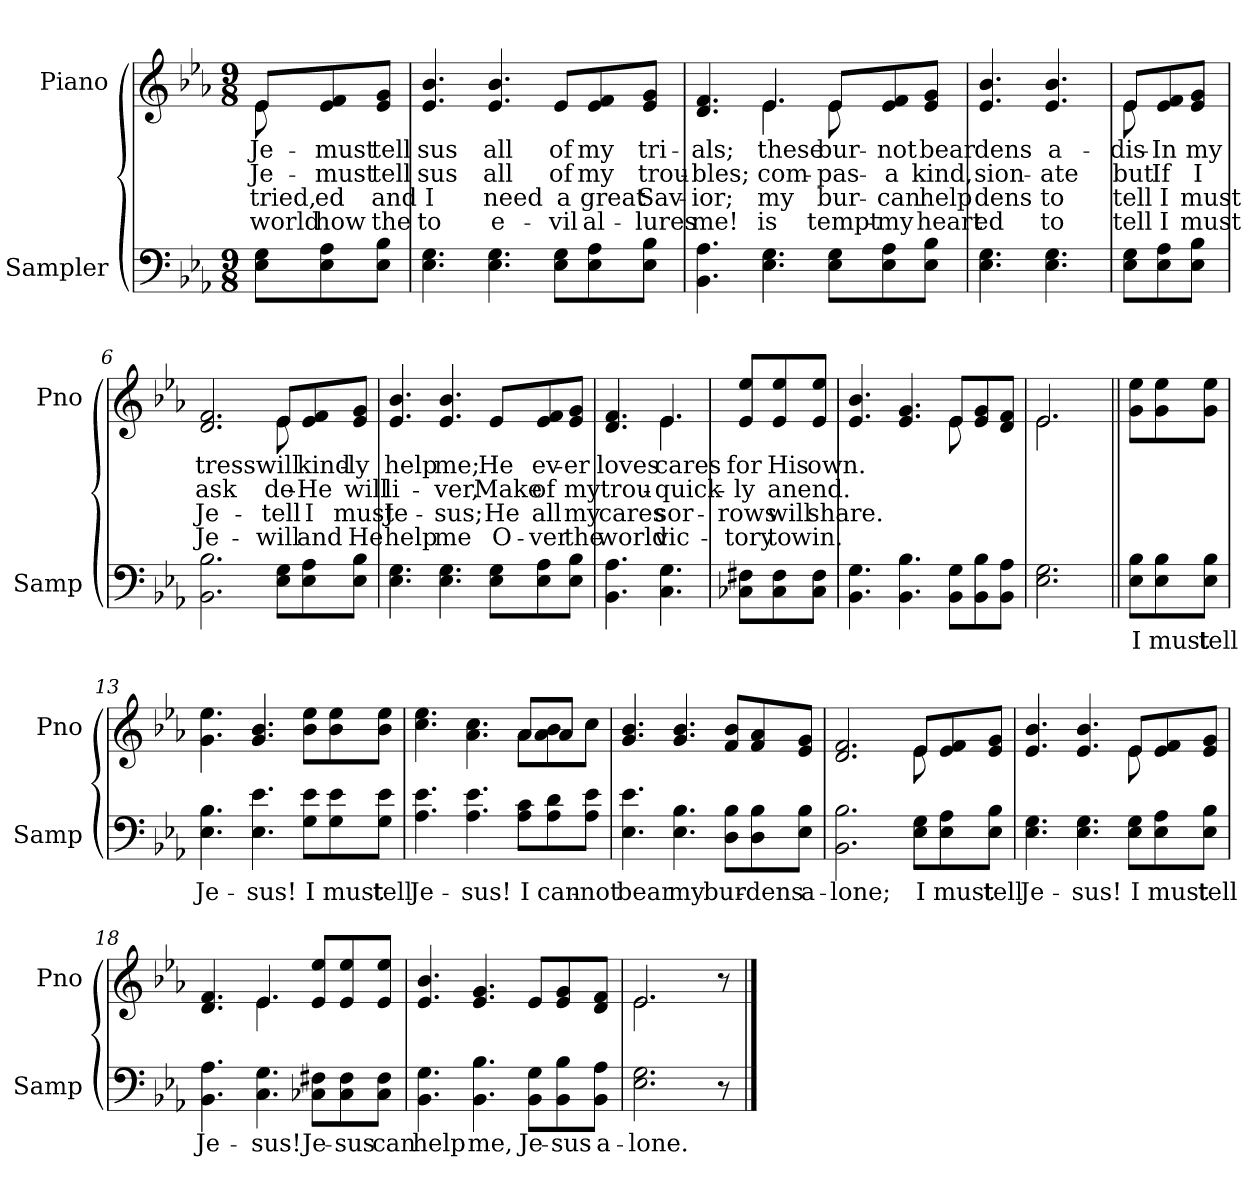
**kern	**text	**kern	**text	**text	**text	**text
*part2	*part2	*part1	*part1	*part1	*part1	*part1
*staff2	*staff2	*staff1	*staff1	*staff1	*staff1	*staff1
*I"Sampler	*	*I"Piano	*	*	*	*
*I'Samp	*	*I'Pno	*	*	*	*
*clefF4	*	*clefG2	*	*	*	*
*k[b-e-a-]	*	*k[b-e-a-]	*	*	*	*
*E-:	*	*E-:	*	*	*	*
*M9/8	*	*M9/8	*	*	*	*
=1	=1	=1	=1	=1	=1	=1
*	*	*^	*	*	*	*
8E-\ 8G\L	.	8e-/L	8e-	Je-	Je-	tried,	world
8E-\ 8A-\	.	8e-/ 8f/	4ryy	must	must	-ed	how
8E-\ 8B-\J	.	8e-/ 8g/J	.	tell	tell	and	the
*	*	*v	*v	*	*	*	*
=2	=2	=2	=2	=2	=2	=2
4.E- 4.G	.	4.e- 4.b-	-sus	-sus	I	to
4.E- 4.G	.	4.e- 4.b-	all	all	need	e-
8E-\ 8G\L	.	8e-/L	of	of	a	-vil
8E-\ 8A-\	.	8e-/ 8f/	my	my	great	al-
8E-\ 8B-\J	.	8e-/ 8g/J	tri-	trou-	Sav-	-lures
=3	=3	=3	=3	=3	=3	=3
*	*	*^	*	*	*	*
4.BB- 4.A-	.	4.d 4.f	4.ryy	-als;	-bles;	-ior;	me!
4.E- 4.G	.	4.e-/	4.e-	these	com-	my	is
8E-\ 8G\L	.	8e-/L	8e-	bur-	-pas-	bur-	tempt-
8E-\ 8A-\	.	8e-/ 8f/	4ryy	-not	a	can	my
8E-\ 8B-\J	.	8e-/ 8g/J	.	bear	kind,	help	heart
*	*	*v	*v	*	*	*	*
=4	=4	=4	=4	=4	=4	=4
4.E- 4.G	.	4.e- 4.b-	-dens	-sion-	-dens	-ed
4.E- 4.G	.	4.e- 4.b-	a-	-ate	to	to
=5	=5	=5	=5	=5	=5	=5
*	*	*^	*	*	*	*
8E-\ 8G\L	.	8e-/L	8e-	dis-	but	tell	tell
8E-\ 8A-\	.	8e-/ 8f/	4ryy	In	If	I	I
8E-\ 8B-\J	.	8e-/ 8g/J	.	my	I	must	must
=6	=6	=6	=6	=6	=6	=6	=6
2.BB- 2.B-	.	2.d 2.f	2.ryy	-tress	ask	Je-	Je-
8E-\ 8G\L	.	8e-/L	8e-	will	de-	tell	will
8E-\ 8A-\	.	8e-/ 8f/	4ryy	kind-	He	I	and
8E-\ 8B-\J	.	8e-/ 8g/J	.	-ly	will	must	He
*	*	*v	*v	*	*	*	*
=7	=7	=7	=7	=7	=7	=7
4.E- 4.G	.	4.e- 4.b-	help	-li-	Je-	help
4.E- 4.G	.	4.e- 4.b-	me;	-ver,	-sus;	me
8E-\ 8G\L	.	8e-/L	He	Make	He	O-
8E-\ 8A-\	.	8e-/ 8f/	ev-	of	all	-ver
8E-\ 8B-\J	.	8e-/ 8g/J	-er	my	my	the
=8	=8	=8	=8	=8	=8	=8
*	*	*^	*	*	*	*
4.BB- 4.A-	.	4.d 4.f	4.ryy	loves	trou-	cares	world
4.C 4.G	.	4.e-/	4.e-	cares	quick-	sor-	vic-
*	*	*v	*v	*	*	*	*
=9	=9	=9	=9	=9	=9	=9
8C-X\ 8F#X\L	.	8e-/ 8ee-/L	for	-ly	-rows	-tory
8C-\ 8F#\	.	8e-/ 8ee-/	His	an	will	to
8C-\ 8F#\J	.	8e-/ 8ee-/J	own.	end.	share.	win.
=10	=10	=10	=10	=10	=10	=10
*	*	*^	*	*	*	*
4.BB- 4.G	.	4.e- 4.b-	2.ryy	.	.	.	.
4.BB- 4.B-	.	4.e- 4.g	.	.	.	.	.
8BB-\ 8G\L	.	8e-/L	8e-	.	.	.	.
8BB-\ 8B-\	.	8e-/ 8g/	4ryy	.	.	.	.
8BB-\ 8A-\J	.	8d/ 8f/J	.	.	.	.	.
=11	=11	=11	=11	=11	=11	=11	=11
2.E- 2.G	.	2.e-/	2.e-	.	.	.	.
=12||	=12||	=12||	=12||	=12||	=12||	=12||	=12||
!	!	!LO:TX:t=Refrain	!	!	!	!	!
*	*	*v	*v	*	*	*	*
8E-\ 8B-\L	I	8g\ 8ee-\L	.	.	.	.
8E-\ 8B-\	must	8g\ 8ee-\	.	.	.	.
8E-\ 8B-\J	tell	8g\ 8ee-\J	.	.	.	.
=13	=13	=13	=13	=13	=13	=13
4.E- 4.B-	Je-	4.g 4.ee-	.	.	.	.
4.E- 4.e-	-sus!	4.g 4.b-	.	.	.	.
8G\ 8e-\L	I	8b-\ 8ee-\L	.	.	.	.
8G\ 8e-\	must	8b-\ 8ee-\	.	.	.	.
8G\ 8e-\J	tell	8b-\ 8ee-\J	.	.	.	.
=14	=14	=14	=14	=14	=14	=14
*	*	*^	*	*	*	*
4.A- 4.e-	Je-	4.cc 4.ee-	2.ryy	.	.	.	.
4.A- 4.e-	-sus!	4.a- 4.cc	.	.	.	.	.
8A-\ 8c\L	I	8a-\L	8a-/L	.	.	.	.
8A-\ 8d\	can-	8a-\ 8b-\	8a-/J	.	.	.	.
8A-\ 8e-\J	-not	8cc\J	8ryy	.	.	.	.
*	*	*v	*v	*	*	*	*
=15	=15	=15	=15	=15	=15	=15
4.E- 4.e-	bear	4.g 4.b-	.	.	.	.
4.E- 4.B-	my	4.g 4.b-	.	.	.	.
8D\ 8B-\L	bur-	8f/ 8b-/L	.	.	.	.
8D\ 8B-\	-dens	8f/ 8a-/	.	.	.	.
8E-\ 8B-\J	a-	8e-/ 8g/J	.	.	.	.
=16	=16	=16	=16	=16	=16	=16
*	*	*^	*	*	*	*
2.BB- 2.B-	-lone;	2.d 2.f	2.ryy	.	.	.	.
8E-\ 8G\L	I	8e-/L	8e-	.	.	.	.
8E-\ 8A-\	must	8e-/ 8f/	4ryy	.	.	.	.
8E-\ 8B-\J	tell	8e-/ 8g/J	.	.	.	.	.
=17	=17	=17	=17	=17	=17	=17	=17
4.E- 4.G	Je-	4.e- 4.b-	2.ryy	.	.	.	.
4.E- 4.G	-sus!	4.e- 4.b-	.	.	.	.	.
8E-\ 8G\L	I	8e-/L	8e-	.	.	.	.
8E-\ 8A-\	must	8e-/ 8f/	4ryy	.	.	.	.
8E-\ 8B-\J	tell	8e-/ 8g/J	.	.	.	.	.
=18	=18	=18	=18	=18	=18	=18	=18
4.BB- 4.A-	Je-	4.d 4.f	4.ryy	.	.	.	.
4.C 4.G	-sus!	4.e-/	4.e-	.	.	.	.
8C-X\ 8F#X\L	Je-	8e-/ 8ee-/L	4.ryy	.	.	.	.
8C-\ 8F#\	-sus	8e-/ 8ee-/	.	.	.	.	.
8C-\ 8F#\J	can	8e-/ 8ee-/J	.	.	.	.	.
*	*	*v	*v	*	*	*	*
=19	=19	=19	=19	=19	=19	=19
4.BB- 4.G	help	4.e- 4.b-	.	.	.	.
4.BB- 4.B-	me,	4.e- 4.g	.	.	.	.
8BB-\ 8G\L	Je-	8e-/L	.	.	.	.
8BB-\ 8B-\	-sus	8e-/ 8g/	.	.	.	.
8BB-\ 8A-\J	a-	8d/ 8f/J	.	.	.	.
=20	=20	=20	=20	=20	=20	=20
*	*	*^	*	*	*	*
2.E- 2.G	-lone.	2.e-/	2.e-	.	.	.	.
8r	.	8r	8ryy	.	.	.	.
*	*	*v	*v	*	*	*	*
==	==	==	==	==	==	==
*-	*-	*-	*-	*-	*-	*-
